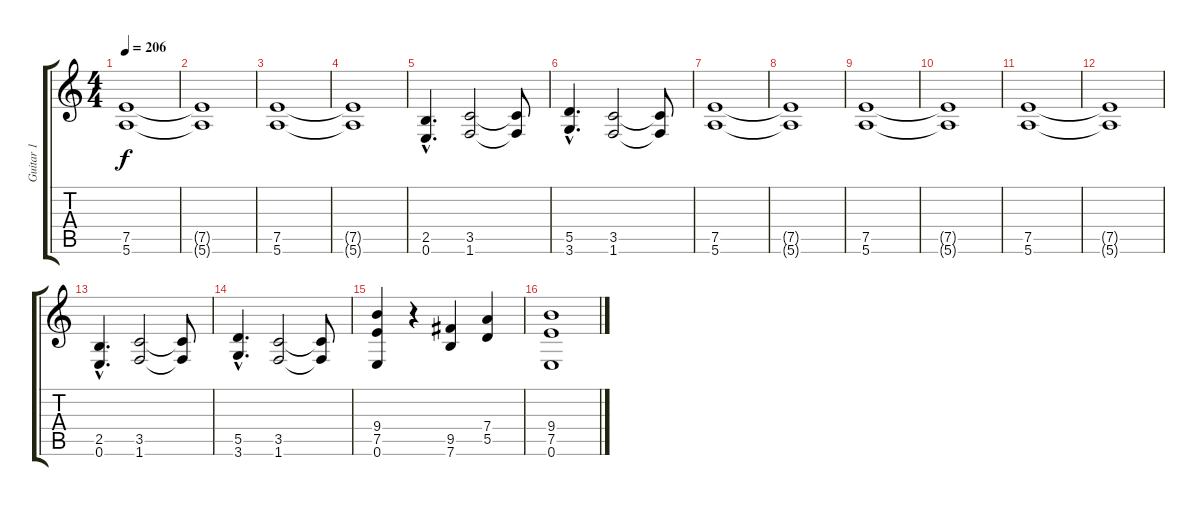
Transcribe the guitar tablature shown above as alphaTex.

\track ("Guitar 1" "Guitar 1") {instrument distortionguitar}
\staff {score tabs}
\tuning (E4 B3 G3 D3 A2 E2) {hide}
\ts (4 4)
\tempo 206
\clef g2
\ks c
(7.5 5.6).1{dy f} |
(7.5{t} 5.6{t}).1 |
(7.5 5.6).1 |
(7.5{t} 5.6{t}).1 |
(2.5{hac} 0.6{hac}).4{d} (3.5 1.6).2 (3.5{t} 1.6{t}).8 |
(5.5{hac} 3.6{hac}).4{d} (3.5 1.6).2 (3.5{t} 1.6{t}).8 |
(7.5 5.6).1 |
(7.5{t} 5.6{t}).1 |
(7.5 5.6).1 |
(7.5{t} 5.6{t}).1 |
(7.5 5.6).1 |
(7.5{t} 5.6{t}).1 |
(2.5{hac} 0.6{hac}).4{d} (3.5 1.6).2 (3.5{t} 1.6{t}).8 |
(5.5{hac} 3.6{hac}).4{d} (3.5 1.6).2 (3.5{t} 1.6{t}).8 |
(9.4 7.5 0.6).4 r.4 (9.5 7.6).4 (7.4 5.5).4 |
(9.4 7.5 0.6).1
